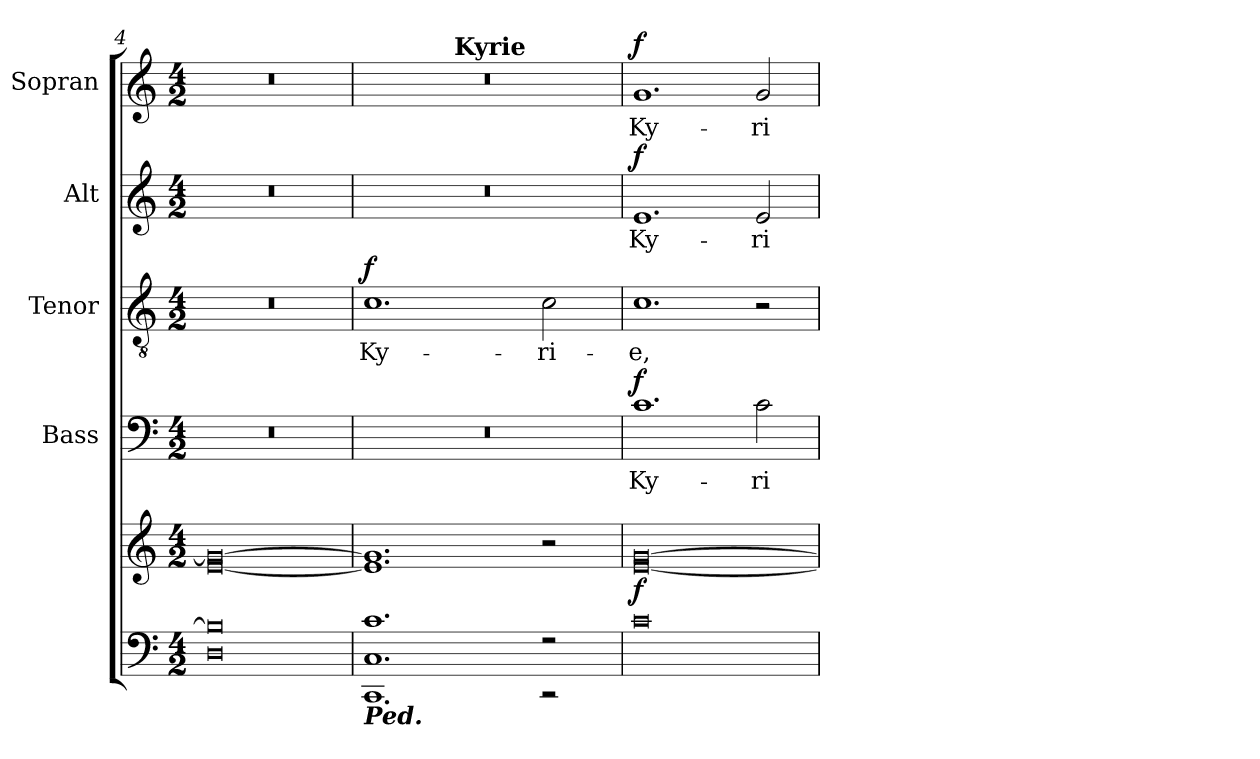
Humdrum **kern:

**kern	**kern	**dynam	**kern	**text	**dynam	**kern	**text	**dynam	**kern	**text	**dynam	**kern	**text	**dynam
*part5	*part5	*part5	*part4	*part4	*part4	*part3	*part3	*part3	*part2	*part2	*part2	*part1	*part1	*part1
*staff6	*staff5	*staff5/6	*staff4	*staff4	*staff4	*staff3	*staff3	*staff3	*staff2	*staff2	*staff2	*staff1	*staff1	*staff1
*	*	*	*I"Bass	*	*	*I"Tenor	*	*	*I"Alt	*	*	*I"Sopran	*	*
*	*	*	*I'B.	*	*	*I'T.	*	*	*I'A.	*	*	*I'S.	*	*
*clefF4	*clefG2	*	*clefF4	*	*	*clefGv2	*	*	*clefG2	*	*	*clefG2	*	*
*k[]	*k[]	*	*k[]	*	*	*k[]	*	*	*k[]	*	*	*k[]	*	*
*C:	*C:	*	*C:	*	*	*C:	*	*	*C:	*	*	*C:	*	*
*M4/2	*M4/2	*	*M4/2	*	*	*M4/2	*	*	*M4/2	*	*	*M4/2	*	*
=4	=4	=4	=4	=4	=4	=4	=4	=4	=4	=4	=4	=4	=4	=4
0D 0B]	[0e 0g_	.	0r	.	.	0r	.	.	0r	.	.	0r	.	.
=5	=5	=5	=5	=5	=5	=5	=5	=5	=5	=5	=5	=5	=5	=5
*^	*	*	*	*	*	*	*	*	*	*	*	*	*	*
!LO:TX:b:Bi:t=Ped.	!	!	!	!	!	!	!	!	!	!	!	!	!	!	!
!	!	!	!	!	!	!	!	!LO:LY:b	!LO:DY:a	!	!	!	!	!	!
*	*	*	*	*	*	*	*	*	*	*	*	*	*^	*	*
1.C 1.c	1.CC	1.e] 1.g]	.	0r	.	.	1.c	Ky-	f	0r	.	.	0r	2ryy	.	.
.	.	.	.	.	.	.	.	.	.	.	.	.	.	8ryy	.	.
!	!	!	!	!	!	!	!	!	!	!	!	!	!	!LO:TX:a:B:t=Kyrie	!	!
.	.	.	.	.	.	.	.	.	.	.	.	.	.	1ryy	.	.
!	!	!	!	!	!	!	!	!LO:LY:b	!	!	!	!	!	!	!	!
2r	2r	2r	.	.	.	.	2c\	-ri-	.	.	.	.	.	.	.	.
.	.	.	.	.	.	.	.	.	.	.	.	.	.	4.ryy	.	.
=6	=6	=6	=6	=6	=6	=6	=6	=6	=6	=6	=6	=6	=6	=6	=6	=6
!	!	!	!LO:DY:b	!	!LO:LY:b	!LO:DY:a	!	!LO:LY:b	!	!	!LO:LY:b	!LO:DY:a	!	!	!LO:LY:b	!LO:DY:b
*v	*v	*	*	*	*	*	*	*	*	*	*	*	*v	*v	*	*
0c	[0e [0g	f	1.c	Ky-	f	1.c	-e,	.	1.e	Ky-	f	1.g	Ky-	f
!	!	!	!	!LO:LY:b	!	!	!	!	!	!LO:LY:b	!	!	!LO:LY:b	!
.	.	.	2c\	-ri-	.	2r	.	.	2e/	-ri-	.	2g/	-ri-	.
=	=	=	=	=	=	=	=	=	=	=	=	=	=	=
*-	*-	*-	*-	*-	*-	*-	*-	*-	*-	*-	*-	*-	*-	*-
